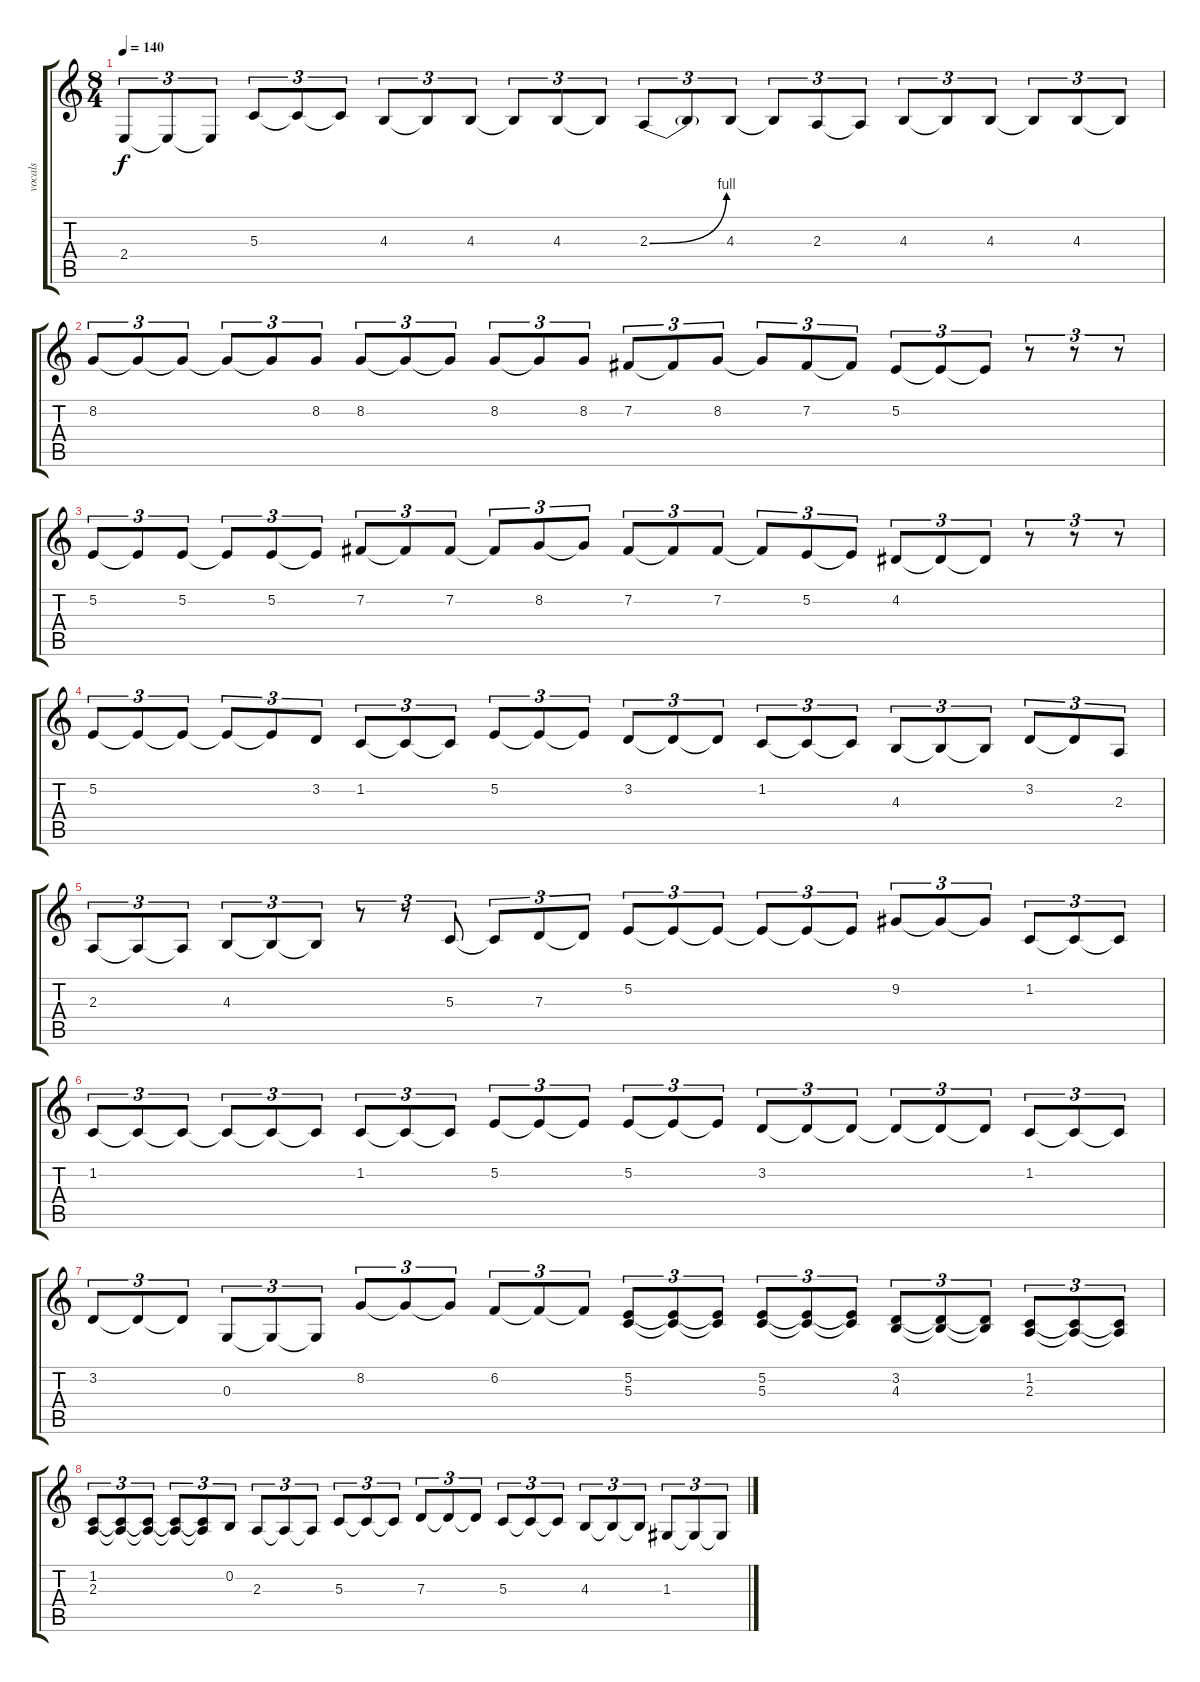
\track ("vocals" "vocals") {instrument lead1square}
\staff {score tabs}
\tuning (E4 B3 G3 D3 A2 E2) {hide}
\ts (8 4)
\tempo 140
\clef g2
\ks c
2.4.8{tu (3 2) dy f} 2.4{t}.8{tu (3 2)} 2.4{t}.8{tu (3 2)} 5.3.8{tu (3 2)} 5.3{t}.8{tu (3 2)} 5.3{t}.8{tu (3 2)} 4.3.8{tu (3 2)} 4.3{t}.8{tu (3 2)} 4.3.8{tu (3 2)} 4.3{t}.8{tu (3 2)} 4.3.8{tu (3 2)} 4.3{t}.8{tu (3 2)} 2.3{be (bend 0 0 60 4)}.8{tu (3 2)} 2.3{t}.8{tu (3 2)} 4.3.8{tu (3 2)} 4.3{t}.8{tu (3 2)} 2.3.8{tu (3 2)} 2.3{t}.8{tu (3 2)} 4.3.8{tu (3 2)} 4.3{t}.8{tu (3 2)} 4.3.8{tu (3 2)} 4.3{t}.8{tu (3 2)} 4.3.8{tu (3 2)} 4.3{t}.8{tu (3 2)} |
8.2.8{tu (3 2)} 8.2{t}.8{tu (3 2)} 8.2{t}.8{tu (3 2)} 8.2{t}.8{tu (3 2)} 8.2{t}.8{tu (3 2)} 8.2.8{tu (3 2)} 8.2.8{tu (3 2)} 8.2{t}.8{tu (3 2)} 8.2{t}.8{tu (3 2)} 8.2.8{tu (3 2)} 8.2{t}.8{tu (3 2)} 8.2.8{tu (3 2)} 7.2.8{tu (3 2)} 7.2{t}.8{tu (3 2)} 8.2.8{tu (3 2)} 8.2{t}.8{tu (3 2)} 7.2.8{tu (3 2)} 7.2{t}.8{tu (3 2)} 5.2.8{tu (3 2)} 5.2{t}.8{tu (3 2)} 5.2{t}.8{tu (3 2)} r.8{tu (3 2)} r.8{tu (3 2)} r.8{tu (3 2)} |
5.2.8{tu (3 2)} 5.2{t}.8{tu (3 2)} 5.2.8{tu (3 2)} 5.2{t}.8{tu (3 2)} 5.2.8{tu (3 2)} 5.2{t}.8{tu (3 2)} 7.2.8{tu (3 2)} 7.2{t}.8{tu (3 2)} 7.2.8{tu (3 2)} 7.2{t}.8{tu (3 2)} 8.2.8{tu (3 2)} 8.2{t}.8{tu (3 2)} 7.2.8{tu (3 2)} 7.2{t}.8{tu (3 2)} 7.2.8{tu (3 2)} 7.2{t}.8{tu (3 2)} 5.2.8{tu (3 2)} 5.2{t}.8{tu (3 2)} 4.2.8{tu (3 2)} 4.2{t}.8{tu (3 2)} 4.2{t}.8{tu (3 2)} r.8{tu (3 2)} r.8{tu (3 2)} r.8{tu (3 2)} |
5.2.8{tu (3 2)} 5.2{t}.8{tu (3 2)} 5.2{t}.8{tu (3 2)} 5.2{t}.8{tu (3 2)} 5.2{t}.8{tu (3 2)} 3.2.8{tu (3 2)} 1.2.8{tu (3 2)} 1.2{t}.8{tu (3 2)} 1.2{t}.8{tu (3 2)} 5.2.8{tu (3 2)} 5.2{t}.8{tu (3 2)} 5.2{t}.8{tu (3 2)} 3.2.8{tu (3 2)} 3.2{t}.8{tu (3 2)} 3.2{t}.8{tu (3 2)} 1.2.8{tu (3 2)} 1.2{t}.8{tu (3 2)} 1.2{t}.8{tu (3 2)} 4.3.8{tu (3 2)} 4.3{t}.8{tu (3 2)} 4.3{t}.8{tu (3 2)} 3.2.8{tu (3 2)} 3.2{t}.8{tu (3 2)} 2.3.8{tu (3 2)} |
2.3.8{tu (3 2)} 2.3{t}.8{tu (3 2)} 2.3{t}.8{tu (3 2)} 4.3.8{tu (3 2)} 4.3{t}.8{tu (3 2)} 4.3{t}.8{tu (3 2)} r.8{tu (3 2)} r.8{tu (3 2)} 5.3.8{tu (3 2)} 5.3{t}.8{tu (3 2)} 7.3.8{tu (3 2)} 7.3{t}.8{tu (3 2)} 5.2.8{tu (3 2)} 5.2{t}.8{tu (3 2)} 5.2{t}.8{tu (3 2)} 5.2{t}.8{tu (3 2)} 5.2{t}.8{tu (3 2)} 5.2{t}.8{tu (3 2)} 9.2.8{tu (3 2)} 9.2{t}.8{tu (3 2)} 9.2{t}.8{tu (3 2)} 1.2.8{tu (3 2)} 1.2{t}.8{tu (3 2)} 1.2{t}.8{tu (3 2)} |
1.2.8{tu (3 2)} 1.2{t}.8{tu (3 2)} 1.2{t}.8{tu (3 2)} 1.2{t}.8{tu (3 2)} 1.2{t}.8{tu (3 2)} 1.2{t}.8{tu (3 2)} 1.2.8{tu (3 2)} 1.2{t}.8{tu (3 2)} 1.2{t}.8{tu (3 2)} 5.2.8{tu (3 2)} 5.2{t}.8{tu (3 2)} 5.2{t}.8{tu (3 2)} 5.2.8{tu (3 2)} 5.2{t}.8{tu (3 2)} 5.2{t}.8{tu (3 2)} 3.2.8{tu (3 2)} 3.2{t}.8{tu (3 2)} 3.2{t}.8{tu (3 2)} 3.2{t}.8{tu (3 2)} 3.2{t}.8{tu (3 2)} 3.2{t}.8{tu (3 2)} 1.2.8{tu (3 2)} 1.2{t}.8{tu (3 2)} 1.2{t}.8{tu (3 2)} |
3.2.8{tu (3 2)} 3.2{t}.8{tu (3 2)} 3.2{t}.8{tu (3 2)} 0.3.8{tu (3 2)} 0.3{t}.8{tu (3 2)} 0.3{t}.8{tu (3 2)} 8.2.8{tu (3 2)} 8.2{t}.8{tu (3 2)} 8.2{t}.8{tu (3 2)} 6.2.8{tu (3 2)} 6.2{t}.8{tu (3 2)} 6.2{t}.8{tu (3 2)} (5.2 5.3).8{tu (3 2)} (5.2{t} 5.3{t}).8{tu (3 2)} (5.2{t} 5.3{t}).8{tu (3 2)} (5.2 5.3).8{tu (3 2)} (5.2{t} 5.3{t}).8{tu (3 2)} (5.2{t} 5.3{t}).8{tu (3 2)} (3.2 4.3).8{tu (3 2)} (3.2{t} 4.3{t}).8{tu (3 2)} (3.2{t} 4.3{t}).8{tu (3 2)} (1.2 2.3).8{tu (3 2)} (1.2{t} 2.3{t}).8{tu (3 2)} (1.2{t} 2.3{t}).8{tu (3 2)} |
(1.2 2.3).8{tu (3 2)} (1.2{t} 2.3{t}).8{tu (3 2)} (1.2{t} 2.3{t}).8{tu (3 2)} (1.2{t} 2.3{t}).8{tu (3 2)} (1.2{t} 2.3{t}).8{tu (3 2)} 0.2.8{tu (3 2)} 2.3.8{tu (3 2)} 2.3{t}.8{tu (3 2)} 2.3{t}.8{tu (3 2)} 5.3.8{tu (3 2)} 5.3{t}.8{tu (3 2)} 5.3{t}.8{tu (3 2)} 7.3.8{tu (3 2)} 7.3{t}.8{tu (3 2)} 7.3{t}.8{tu (3 2)} 5.3.8{tu (3 2)} 5.3{t}.8{tu (3 2)} 5.3{t}.8{tu (3 2)} 4.3.8{tu (3 2)} 4.3{t}.8{tu (3 2)} 4.3{t}.8{tu (3 2)} 1.3.8{tu (3 2)} 1.3{t}.8{tu (3 2)} 1.3{t}.8{tu (3 2)}
